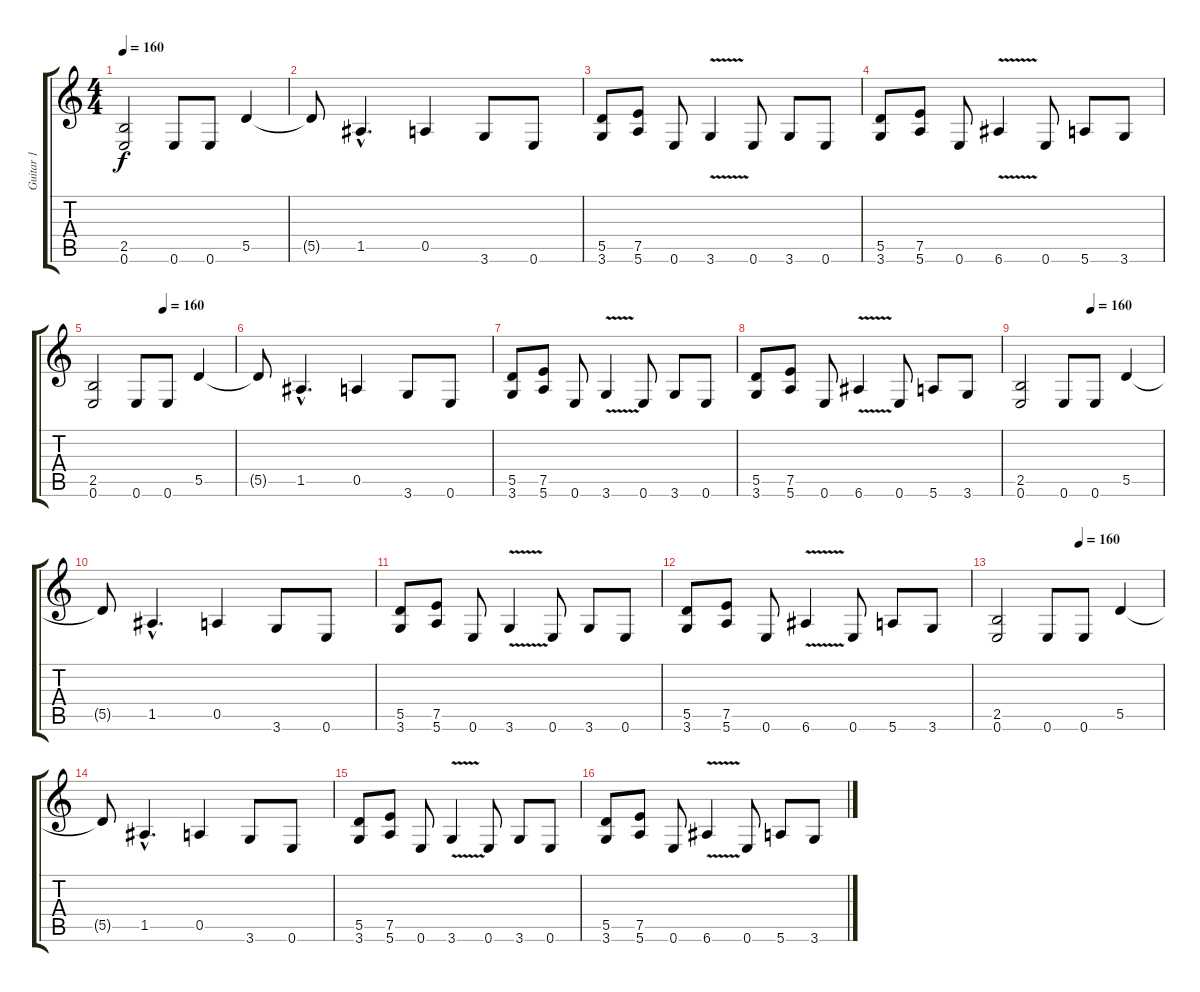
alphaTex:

\track ("Guitar 1" "Guitar 1") {instrument overdrivenguitar}
\staff {score tabs}
\tuning (E4 B3 G3 D3 A2 E2) {hide}
\ts (4 4)
\tempo 160
\clef g2
\ks c
(2.5 0.6).2{dy f} 0.6.8 0.6.8 5.5.4 |
5.5{t}.8 1.5{hac}.4{d} 0.5.4 3.6.8 0.6.8 |
(5.5 3.6).8 (7.5 5.6).8 0.6.8 3.6{v}.4 0.6.8 3.6.8 0.6.8 |
(5.5 3.6).8 (7.5 5.6).8 0.6.8 6.6{v}.4 0.6.8 5.6.8 3.6.8 |
\tempo (160 0.5)
(2.5 0.6).2 0.6.8 0.6.8 5.5.4 |
5.5{t}.8 1.5{hac}.4{d} 0.5.4 3.6.8 0.6.8 |
(5.5 3.6).8 (7.5 5.6).8 0.6.8 3.6{v}.4 0.6.8 3.6.8 0.6.8 |
(5.5 3.6).8 (7.5 5.6).8 0.6.8 6.6{v}.4 0.6.8 5.6.8 3.6.8 |
\tempo (160 0.5)
(2.5 0.6).2 0.6.8 0.6.8 5.5.4 |
5.5{t}.8 1.5{hac}.4{d} 0.5.4 3.6.8 0.6.8 |
(5.5 3.6).8 (7.5 5.6).8 0.6.8 3.6{v}.4 0.6.8 3.6.8 0.6.8 |
(5.5 3.6).8 (7.5 5.6).8 0.6.8 6.6{v}.4 0.6.8 5.6.8 3.6.8 |
\tempo (160 0.5)
(2.5 0.6).2 0.6.8 0.6.8 5.5.4 |
5.5{t}.8 1.5{hac}.4{d} 0.5.4 3.6.8 0.6.8 |
(5.5 3.6).8 (7.5 5.6).8 0.6.8 3.6{v}.4 0.6.8 3.6.8 0.6.8 |
(5.5 3.6).8 (7.5 5.6).8 0.6.8 6.6{v}.4 0.6.8 5.6.8 3.6.8
